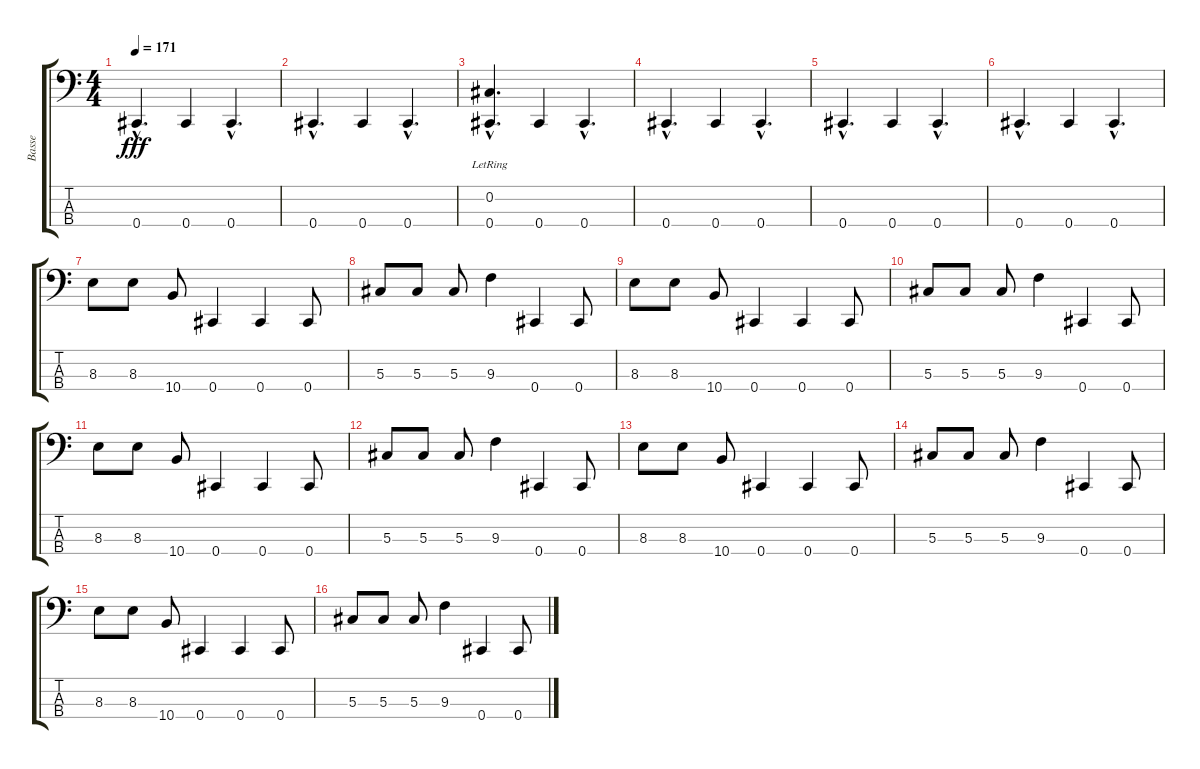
\track ("Basse" "Basse") {instrument slapbass2}
\staff {score tabs}
\tuning (Gb2 Db2 Ab1 Db1) {hide}
\ts (4 4)
\tempo 171
\clef f4
\ks c
0.4{hac}.4{d dy fff} 0.4.4 0.4{hac}.4{d} |
0.4{hac}.4{d} 0.4.4 0.4{hac}.4{d} |
(0.2{hac lr} 0.4{hac}).4{d} 0.4.4 0.4{hac}.4{d} |
0.4{hac}.4{d} 0.4.4 0.4{hac}.4{d} |
0.4{hac}.4{d} 0.4.4 0.4{hac}.4{d} |
0.4{hac}.4{d} 0.4.4 0.4{hac}.4{d} |
8.3.8{volume 6 instrument electricbasspick} 8.3.8 10.4.8 0.4.4 0.4.4 0.4.8 |
5.3.8 5.3.8 5.3.8 9.3.4 0.4.4 0.4.8 |
8.3.8 8.3.8 10.4.8 0.4.4 0.4.4 0.4.8 |
5.3.8 5.3.8 5.3.8 9.3.4 0.4.4 0.4.8 |
8.3.8 8.3.8 10.4.8 0.4.4 0.4.4 0.4.8 |
5.3.8 5.3.8 5.3.8 9.3.4 0.4.4 0.4.8 |
8.3.8 8.3.8 10.4.8 0.4.4 0.4.4 0.4.8 |
5.3.8 5.3.8 5.3.8 9.3.4 0.4.4 0.4.8 |
8.3.8 8.3.8 10.4.8 0.4.4 0.4.4 0.4.8 |
5.3.8 5.3.8 5.3.8 9.3.4 0.4.4 0.4.8
